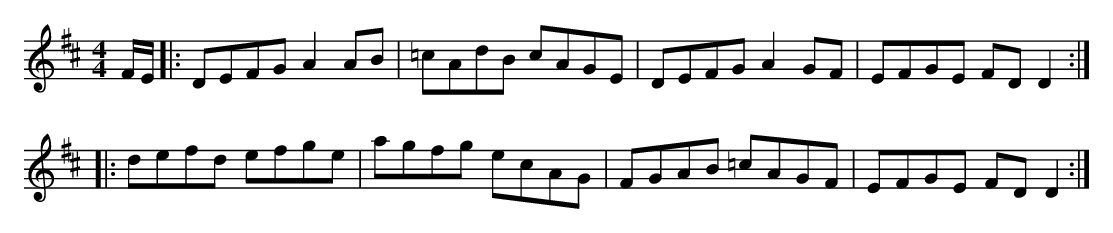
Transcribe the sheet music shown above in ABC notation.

X:1
M:4/4
K:D
F/E/|:DEFG A2 AB|=cAdB cAGE|DEFG A2 GF|EFGE FD D2:|
|:defd efge|agfg ecAG|FGAB =cAGF|EFGE FD D2:|
